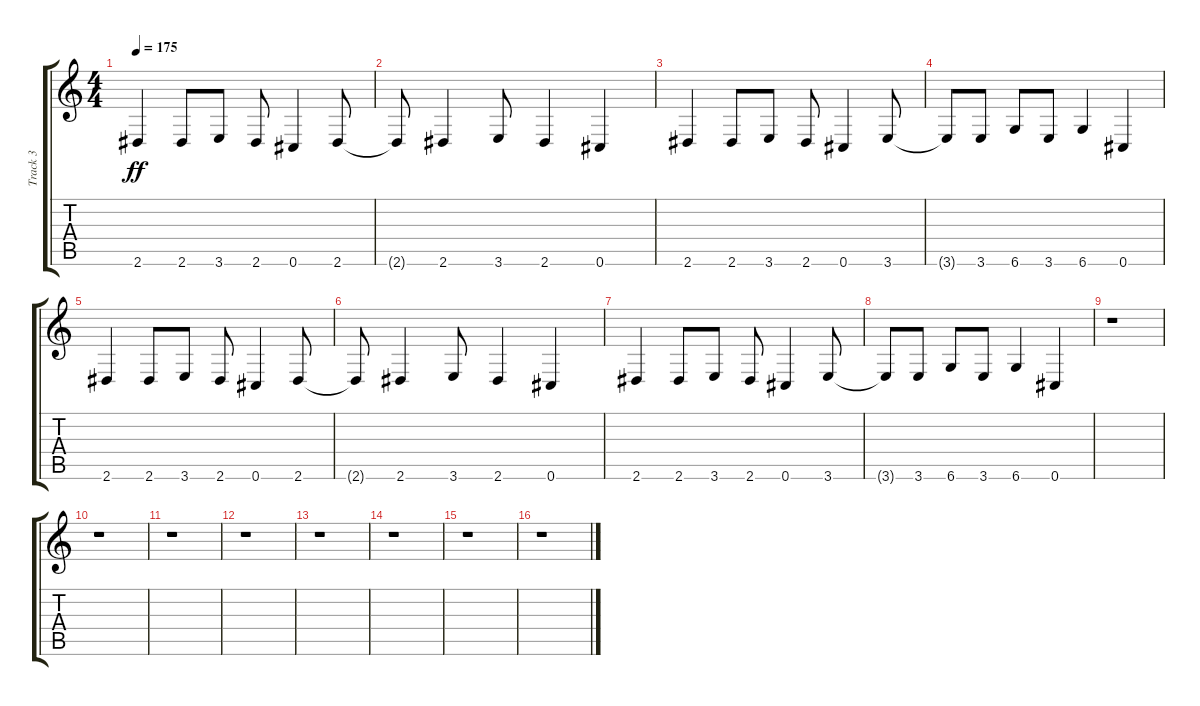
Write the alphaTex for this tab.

\track ("Track 3" "Track 3") {instrument distortionguitar}
\staff {score tabs}
\tuning (Db4 Ab3 E3 B2 Gb2 Db2) {hide}
\ts (4 4)
\tempo 175
\clef g2
\ks c
2.6.4{dy ff} 2.6.8 3.6.8 2.6.8 0.6.4 2.6.8 |
2.6{t}.8 2.6.4 3.6.8 2.6.4 0.6.4 |
2.6.4 2.6.8 3.6.8 2.6.8 0.6.4 3.6.8 |
3.6{t}.8 3.6.8 6.6.8 3.6.8 6.6.4 0.6.4 |
2.6.4 2.6.8 3.6.8 2.6.8 0.6.4 2.6.8 |
2.6{t}.8 2.6.4 3.6.8 2.6.4 0.6.4 |
2.6.4 2.6.8 3.6.8 2.6.8 0.6.4 3.6.8 |
3.6{t}.8 3.6.8 6.6.8 3.6.8 6.6.4 0.6.4 |
r.1 |
r.1 |
r.1 |
r.1 |
r.1 |
r.1 |
r.1 |
r.1
